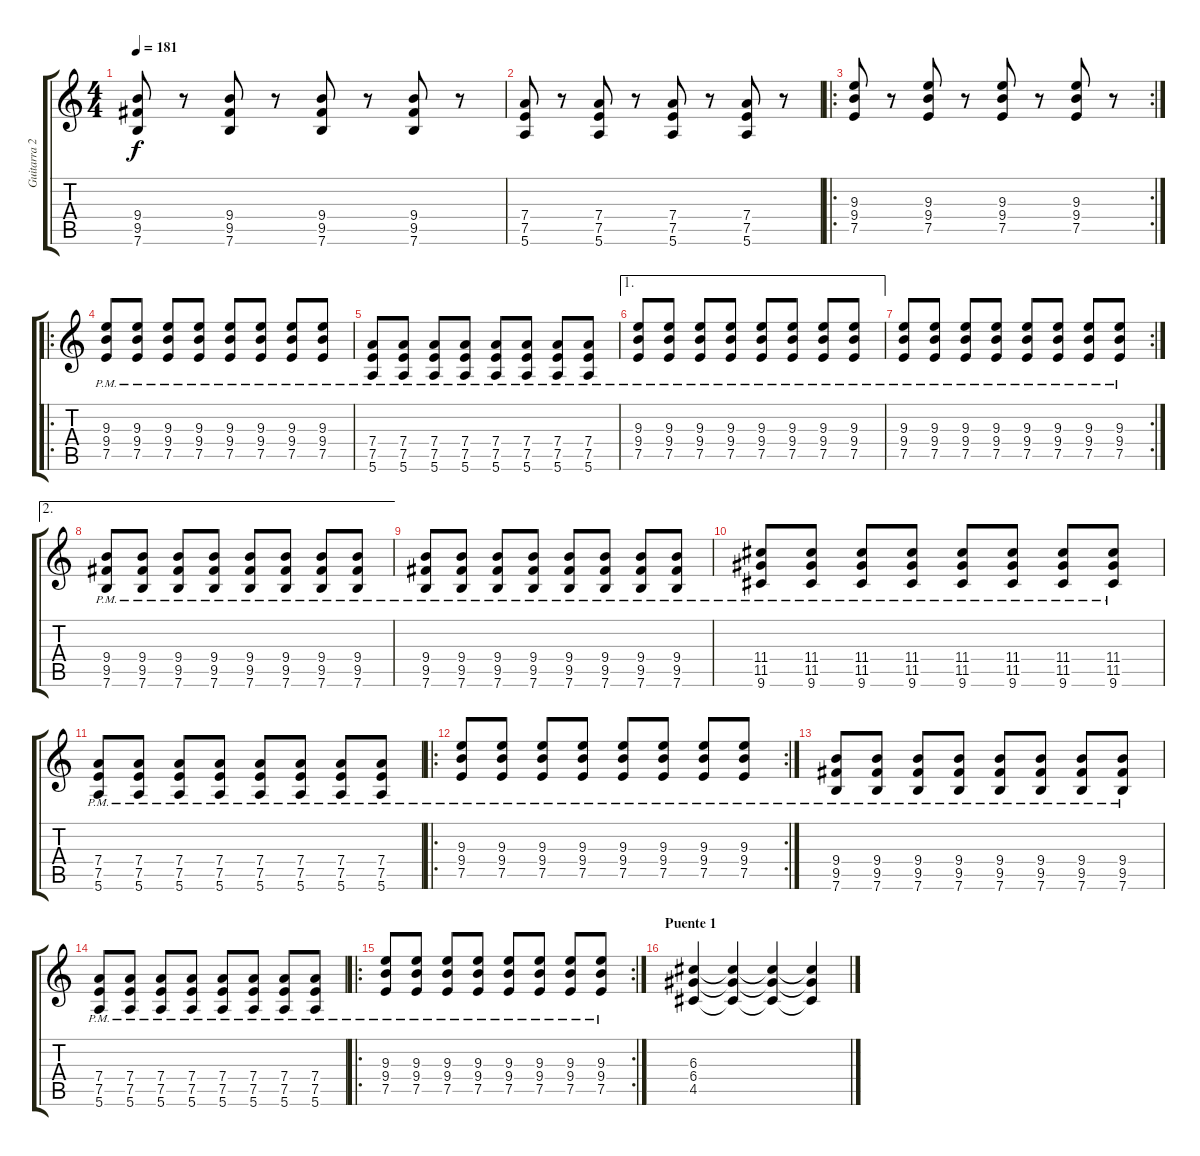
\track ("Guitarra 2" "Guitarra 2") {instrument distortionguitar}
\staff {score tabs}
\tuning (E4 B3 G3 D3 A2 E2) {hide}
\ts (4 4)
\tempo 181
\clef g2
\ks c
(9.4 9.5 7.6).8{dy f} r.8 (9.4 9.5 7.6).8 r.8 (9.4 9.5 7.6).8 r.8 (9.4 9.5 7.6).8 r.8 |
(7.4 7.5 5.6).8 r.8 (7.4 7.5 5.6).8 r.8 (7.4 7.5 5.6).8 r.8 (7.4 7.5 5.6).8 r.8 |
\ro
\rc 2
(9.3 9.4 7.5).8 r.8 (9.3 9.4 7.5).8 r.8 (9.3 9.4 7.5).8 r.8 (9.3 9.4 7.5).8 r.8 |
\ro
(9.3 9.4 7.5{pm}).8 (9.3 9.4 7.5{pm}).8 (9.3 9.4 7.5{pm}).8 (9.3 9.4 7.5{pm}).8 (9.3 9.4 7.5{pm}).8 (9.3 9.4 7.5{pm}).8 (9.3 9.4 7.5{pm}).8 (9.3 9.4 7.5{pm}).8 |
(7.4{pm} 7.5 5.6).8 (7.4{pm} 7.5 5.6).8 (7.4{pm} 7.5 5.6).8 (7.4{pm} 7.5 5.6).8 (7.4{pm} 7.5 5.6).8 (7.4{pm} 7.5 5.6).8 (7.4{pm} 7.5 5.6).8 (7.4{pm} 7.5 5.6).8 |
\ae 1
(9.3 9.4 7.5{pm}).8 (9.3 9.4 7.5{pm}).8 (9.3 9.4 7.5{pm}).8 (9.3 9.4 7.5{pm}).8 (9.3 9.4 7.5{pm}).8 (9.3 9.4 7.5{pm}).8 (9.3 9.4 7.5{pm}).8 (9.3 9.4 7.5{pm}).8 |
\rc 2
(9.3 9.4 7.5{pm}).8 (9.3 9.4 7.5{pm}).8 (9.3 9.4 7.5{pm}).8 (9.3 9.4 7.5{pm}).8 (9.3 9.4 7.5{pm}).8 (9.3 9.4 7.5{pm}).8 (9.3 9.4 7.5{pm}).8 (9.3 9.4 7.5{pm}).8 |
\ae 2
(9.4{pm} 9.5 7.6).8 (9.4{pm} 9.5 7.6).8 (9.4{pm} 9.5 7.6).8 (9.4{pm} 9.5 7.6).8 (9.4{pm} 9.5 7.6).8 (9.4{pm} 9.5 7.6).8 (9.4{pm} 9.5 7.6).8 (9.4{pm} 9.5 7.6).8 |
(9.4{pm} 9.5 7.6).8 (9.4{pm} 9.5 7.6).8 (9.4{pm} 9.5 7.6).8 (9.4{pm} 9.5 7.6).8 (9.4{pm} 9.5 7.6).8 (9.4{pm} 9.5 7.6).8 (9.4{pm} 9.5 7.6).8 (9.4{pm} 9.5 7.6).8 |
(11.4{pm} 11.5 9.6).8 (11.4{pm} 11.5 9.6).8 (11.4{pm} 11.5 9.6).8 (11.4{pm} 11.5 9.6).8 (11.4{pm} 11.5 9.6).8 (11.4{pm} 11.5 9.6).8 (11.4{pm} 11.5 9.6).8 (11.4{pm} 11.5 9.6).8 |
(7.4{pm} 7.5 5.6).8 (7.4{pm} 7.5 5.6).8 (7.4{pm} 7.5 5.6).8 (7.4{pm} 7.5 5.6).8 (7.4{pm} 7.5 5.6).8 (7.4{pm} 7.5 5.6).8 (7.4{pm} 7.5 5.6).8 (7.4{pm} 7.5 5.6).8 |
\ro
\rc 2
(9.3 9.4 7.5{pm}).8 (9.3 9.4 7.5{pm}).8 (9.3 9.4 7.5{pm}).8 (9.3 9.4 7.5{pm}).8 (9.3 9.4 7.5{pm}).8 (9.3 9.4 7.5{pm}).8 (9.3 9.4 7.5{pm}).8 (9.3 9.4 7.5{pm}).8 |
(9.4{pm} 9.5 7.6).8 (9.4{pm} 9.5 7.6).8 (9.4{pm} 9.5 7.6).8 (9.4{pm} 9.5 7.6).8 (9.4{pm} 9.5 7.6).8 (9.4{pm} 9.5 7.6).8 (9.4{pm} 9.5 7.6).8 (9.4{pm} 9.5 7.6).8 |
(7.4{pm} 7.5 5.6).8 (7.4{pm} 7.5 5.6).8 (7.4{pm} 7.5 5.6).8 (7.4{pm} 7.5 5.6).8 (7.4{pm} 7.5 5.6).8 (7.4{pm} 7.5 5.6).8 (7.4{pm} 7.5 5.6).8 (7.4{pm} 7.5 5.6).8 |
\ro
\rc 2
(9.3 9.4 7.5{pm}).8 (9.3 9.4 7.5{pm}).8 (9.3 9.4 7.5{pm}).8 (9.3 9.4 7.5{pm}).8 (9.3 9.4 7.5{pm}).8 (9.3 9.4 7.5{pm}).8 (9.3 9.4 7.5{pm}).8 (9.3 9.4 7.5{pm}).8 |
\section ("" "Puente 1")
(6.3 6.4 4.5).4 (6.3{t} 6.4{t} 4.5{t}).4 (6.3{t} 6.4{t} 4.5{t}).4 (6.3{t} 6.4{t} 4.5{t}).4
